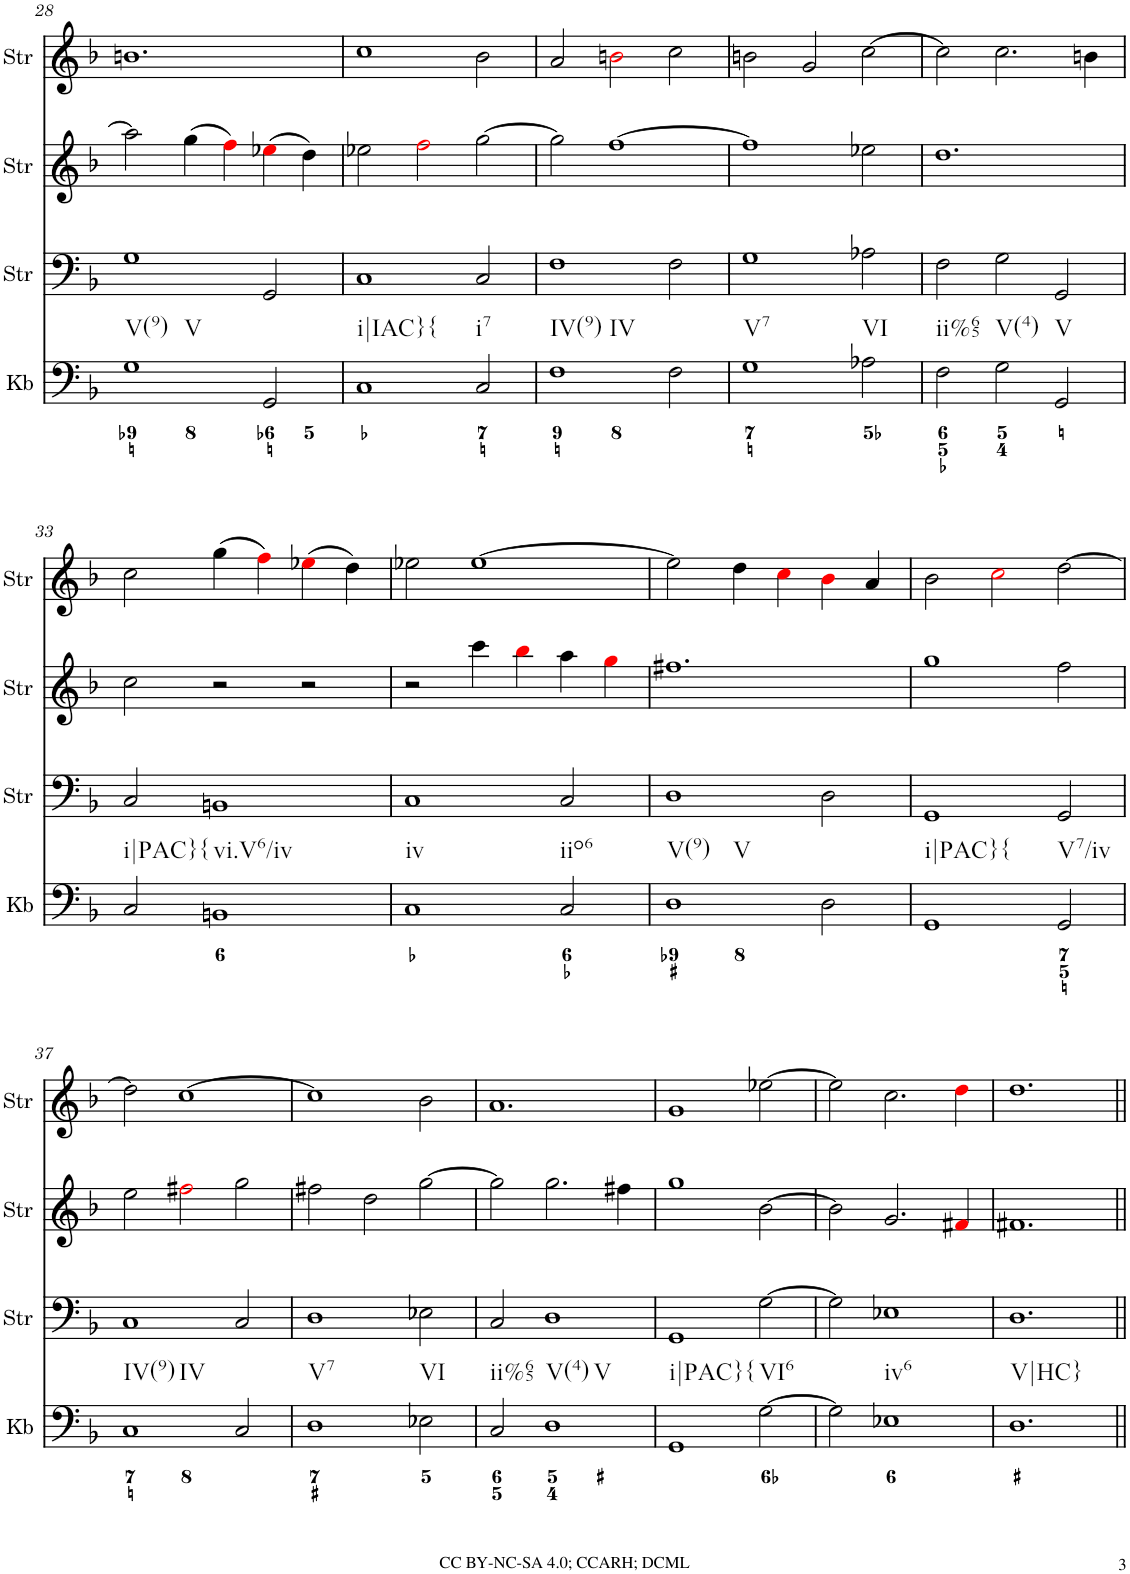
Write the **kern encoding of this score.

**kern	**kern	**kern	**kern
*part4	*part3	*part2	*part1
*staff4	*staff3	*staff2	*staff1
*I"Keyboard	*I"StringInstrument	*I"StringInstrument	*I"StringInstrument
*I'Kb	*I'Str	*I'Str	*I'Str
!!LO:PB:g=z
*clefF4	*clefF4	*clefG2	*clefG2
*k[b-]	*k[b-]	*k[b-]	*k[b-]
*M3/2	*M3/2	*M3/2	*M3/2
=28	=28	=28	=28
!LO:TX:b:t=V(9)	!	!	!
!LO:TX:b:t=V	!	!	!
1G	1G	2aa-\]	1.bn
.	.	(4gg\	.
.	.	4ffi\)	.
2GG/	2GG/	(4ee-Xi\	.
.	.	4dd\)	.
=29	=29	=29	=29
!LO:TX:b:t=i|IAC}{	!	!	!
1C	1C	2ee-X\	1cc
.	.	2ffi\	.
!LO:TX:b:t=i7	!	!	!
2C/	2C/	[2gg\	2b-\
=30	=30	=30	=30
!LO:TX:b:t=IV(9)	!	!	!
!LO:TX:b:t=IV	!	!	!
1F	1F	2gg\]	2a/
.	.	[1ff	2bni\
2F\	2F\	.	2cc\
=31	=31	=31	=31
!LO:TX:b:t=V7	!	!	!
1G	1G	1ff]	2bn\
.	.	.	2g/
!LO:TX:b:t=VI	!	!	!
2A-X\	2A-X\	2ee-X\	[2cc\
=32	=32	=32	=32
!LO:TX:b:t=ii%65	!	!	!
2F\	2F\	1.dd	2cc\]
!LO:TX:b:t=V(4)	!	!	!
2G\	2G\	.	2.cc\
!LO:TX:b:t=V	!	!	!
2GG/	2GG/	.	.
.	.	.	4bn\
!!LO:LB:g=z
=33	=33	=33	=33
!LO:TX:b:t=i|PAC}{	!	!	!
2C/	2C/	2cc\	2cc\
!LO:TX:b:t=vi.V6/iv	!	!	!
1BBn	1BBn	2r	(4gg\
.	.	.	4ffi\)
.	.	2r	(4ee-Xi\
.	.	.	4dd\)
=34	=34	=34	=34
!LO:TX:b:t=iv	!	!	!
1C	1C	2r	2ee-X\
.	.	4ccc\	[1ee-
.	.	4bb-i\	.
!LO:TX:b:t=iio6	!	!	!
2C/	2C/	4aa\	.
.	.	4ggi\	.
=35	=35	=35	=35
!LO:TX:b:t=V(9)	!	!	!
!LO:TX:b:t=V	!	!	!
1D	1D	1.ff#X	2ee-\]
.	.	.	4dd\
.	.	.	4cci\
2D\	2D\	.	4b-i\
.	.	.	4a/
=36	=36	=36	=36
!LO:TX:b:t=i|PAC}{	!	!	!
1GG	1GG	1gg	2b-\
.	.	.	2cci\
!LO:TX:b:t=V7/iv	!	!	!
2GG/	2GG/	2ff\	[2dd\
!!LO:LB:g=z
=37	=37	=37	=37
!LO:TX:b:t=IV(9)	!	!	!
!LO:TX:b:t=IV	!	!	!
1C	1C	2ee\	2dd\]
.	.	2ff#Xi\	[1cc
2C/	2C/	2gg\	.
=38	=38	=38	=38
!LO:TX:b:t=V7	!	!	!
1D	1D	2ff#X\	1cc]
.	.	2dd\	.
!LO:TX:b:t=VI	!	!	!
2E-X\	2E-X\	[2gg\	2b-\
=39	=39	=39	=39
!LO:TX:b:t=ii%65	!	!	!
2C/	2C/	2gg\]	1.a
!LO:TX:b:t=V(4)	!	!	!
!LO:TX:b:t=V	!	!	!
1D	1D	2.gg\	.
.	.	4ff#X\	.
=40	=40	=40	=40
!LO:TX:b:t=i|PAC}{	!	!	!
1GG	1GG	1gg	1g
!LO:TX:b:t=VI6	!	!	!
[2G\	[2G\	[2b-\	[2ee-X\
=41	=41	=41	=41
2G\]	2G\]	2b-\]	2ee-\]
!LO:TX:b:t=iv6	!	!	!
1E-X	1E-X	2.g/	2.cc\
.	.	4f#Xi/	4ddi\
=42	=42	=42	=42
!LO:TX:b:t=V|HC}	!	!	!
1.D	1.D	1.f#X	1.dd
=||	=||	=||	=||
*-	*-	*-	*-
